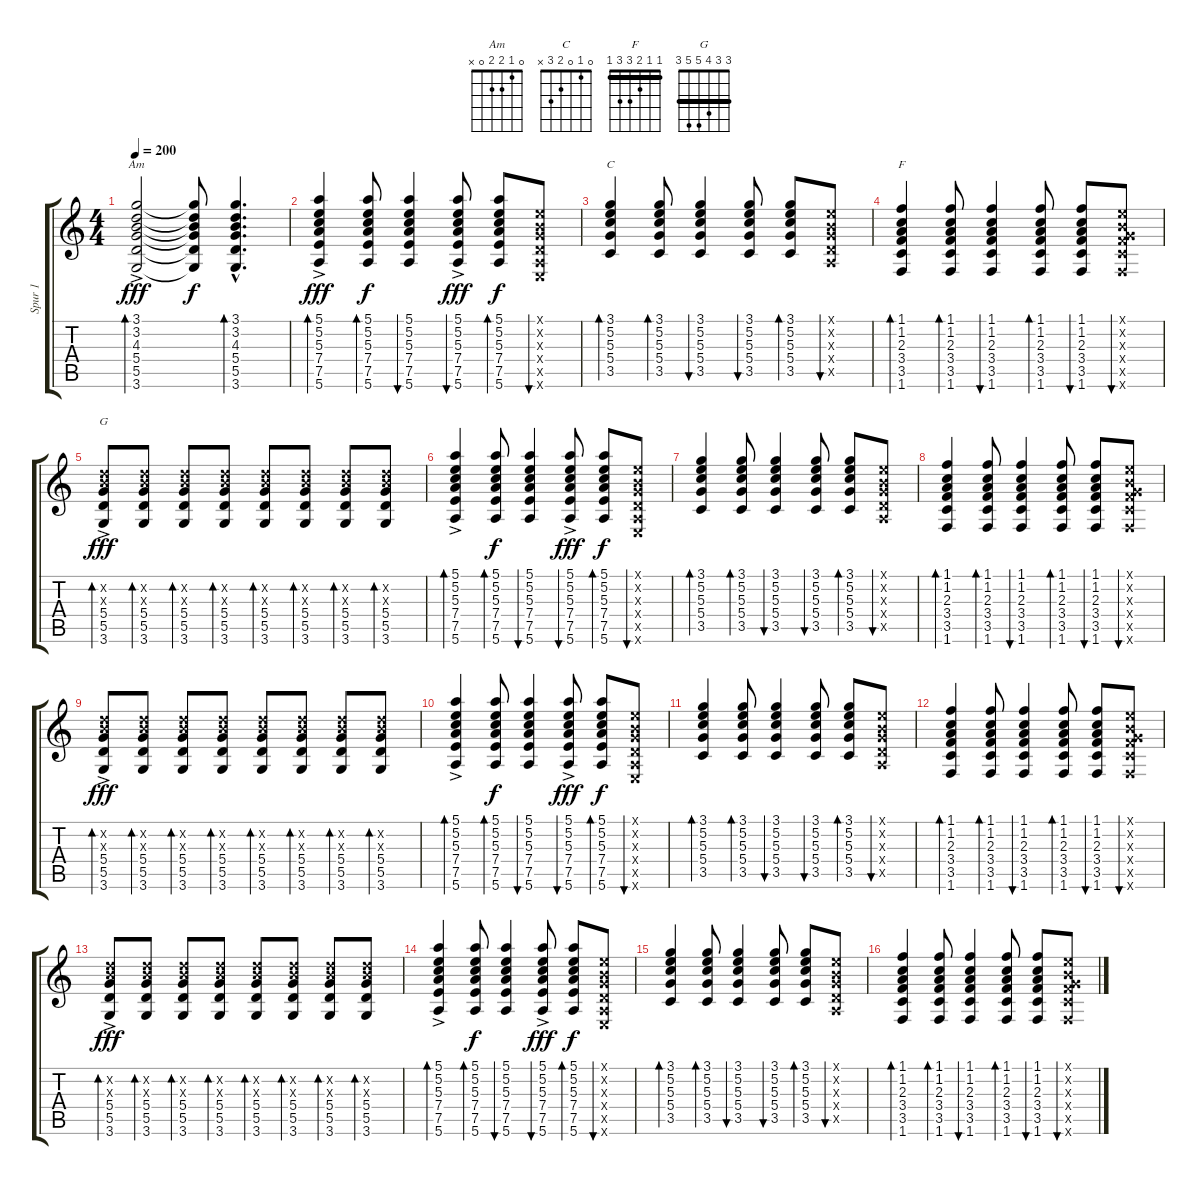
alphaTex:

\track ("Spur 1" "Spur 1") {instrument overdrivenguitar}
\staff {score tabs}
\tuning (E4 B3 G3 D3 A2 E2) {hide}
\chord ("Am" 0 1 2 2 0 x)
\chord ("C" 0 1 0 2 3 x)
\chord ("F" 1 1 2 3 3 1) {barre 1}
\chord ("G" 3 3 4 5 5 3) {barre 3}
\ts (4 4)
\tempo 200
\clef g2
\ks c
(3.1 3.2 4.3 5.4 5.5{ac} 3.6).2{bd 60 ch "Am" dy fff} (3.1{t} 3.2{t} 4.3{t} 5.4{t} 5.5{t} 3.6{t}).8{dy f} (3.1{hac} 3.2{hac} 4.3{hac} 5.4{hac} 5.5{hac} 3.6{hac}).4{d bd 60} |
(5.1 5.2 5.3 7.4 7.5{ac} 5.6).4{bd 60 dy fff} (5.1 5.2 5.3 7.4 7.5 5.6).8{bd 60 dy f} (5.1 5.2 5.3 7.4 7.5 5.6).4{bu 60} (5.1 5.2 5.3 7.4 7.5{ac} 5.6).8{bu 60 dy fff} (5.1 5.2 5.3 7.4 7.5 5.6).8{bd 60 dy f} (0.1{x} 0.2{x} 0.3{x} 0.4{x} 0.5{x} 0.6{x}).8{bu 60} |
(3.1 5.2 5.3 5.4 3.5).4{bd 60 ch "C"} (3.1 5.2 5.3 5.4 3.5).8{bd 60} (3.1 5.2 5.3 5.4 3.5).4{bu 60} (3.1 5.2 5.3 5.4 3.5).8{bu 60} (3.1 5.2 5.3 5.4 3.5).8{bd 60} (0.1{x} 0.2{x} 0.3{x} 0.4{x} 0.5{x}).8{bu 60} |
(1.1 1.2 2.3 3.4 3.5 1.6).4{bd 60 ch "F"} (1.1 1.2 2.3 3.4 3.5 1.6).8{bd 60} (1.1 1.2 2.3 3.4 3.5 1.6).4{bu 60} (1.1 1.2 2.3 3.4 3.5 1.6).8{bd 60} (1.1 1.2 2.3 3.4 3.5 1.6).8{bu 60} (0.1{x} 0.2{x} 0.3{x} 3.4{x} 3.5{x} 1.6{x}).8{bu 60} |
(3.2{x} 4.3{x} 5.4 5.5{ac} 3.6).8{bd 60 ch "G" dy fff} (3.2{x} 4.3{x} 5.4 5.5 3.6).8{bd 60} (3.2{x} 4.3{x} 5.4 5.5 3.6).8{bd 60} (3.2{x} 4.3{x} 5.4 5.5 3.6).8{bd 60} (3.2{x} 4.3{x} 5.4 5.5 3.6).8{bd 60} (3.2{x} 4.3{x} 5.4 5.5 3.6).8{bd 60} (3.2{x} 4.3{x} 5.4 5.5 3.6).8{bd 60} (3.2{x} 4.3{x} 5.4 5.5 3.6).8{bd 60} |
(5.1 5.2 5.3 7.4 7.5{ac} 5.6).4{bd 60} (5.1 5.2 5.3 7.4 7.5 5.6).8{bd 60 dy f} (5.1 5.2 5.3 7.4 7.5 5.6).4{bu 60} (5.1 5.2 5.3 7.4 7.5{ac} 5.6).8{bu 60 dy fff} (5.1 5.2 5.3 7.4 7.5 5.6).8{bd 60 dy f} (0.1{x} 0.2{x} 0.3{x} 0.4{x} 0.5{x} 0.6{x}).8{bu 60} |
(3.1 5.2 5.3 5.4 3.5).4{bd 60} (3.1 5.2 5.3 5.4 3.5).8{bd 60} (3.1 5.2 5.3 5.4 3.5).4{bu 60} (3.1 5.2 5.3 5.4 3.5).8{bu 60} (3.1 5.2 5.3 5.4 3.5).8{bd 60} (0.1{x} 0.2{x} 0.3{x} 0.4{x} 0.5{x}).8{bu 60} |
(1.1 1.2 2.3 3.4 3.5 1.6).4{bd 60} (1.1 1.2 2.3 3.4 3.5 1.6).8{bd 60} (1.1 1.2 2.3 3.4 3.5 1.6).4{bu 60} (1.1 1.2 2.3 3.4 3.5 1.6).8{bd 60} (1.1 1.2 2.3 3.4 3.5 1.6).8{bu 60} (0.1{x} 0.2{x} 0.3{x} 3.4{x} 3.5{x} 1.6{x}).8{bu 60} |
(3.2{x} 4.3{x} 5.4 5.5{ac} 3.6).8{bd 60 dy fff} (3.2{x} 4.3{x} 5.4 5.5 3.6).8{bd 60} (3.2{x} 4.3{x} 5.4 5.5 3.6).8{bd 60} (3.2{x} 4.3{x} 5.4 5.5 3.6).8{bd 60} (3.2{x} 4.3{x} 5.4 5.5 3.6).8{bd 60} (3.2{x} 4.3{x} 5.4 5.5 3.6).8{bd 60} (3.2{x} 4.3{x} 5.4 5.5 3.6).8{bd 60} (3.2{x} 4.3{x} 5.4 5.5 3.6).8{bd 60} |
(5.1 5.2 5.3 7.4 7.5{ac} 5.6).4{bd 60} (5.1 5.2 5.3 7.4 7.5 5.6).8{bd 60 dy f} (5.1 5.2 5.3 7.4 7.5 5.6).4{bu 60} (5.1 5.2 5.3 7.4 7.5{ac} 5.6).8{bu 60 dy fff} (5.1 5.2 5.3 7.4 7.5 5.6).8{bd 60 dy f} (0.1{x} 0.2{x} 0.3{x} 0.4{x} 0.5{x} 0.6{x}).8{bu 60} |
(3.1 5.2 5.3 5.4 3.5).4{bd 60} (3.1 5.2 5.3 5.4 3.5).8{bd 60} (3.1 5.2 5.3 5.4 3.5).4{bu 60} (3.1 5.2 5.3 5.4 3.5).8{bu 60} (3.1 5.2 5.3 5.4 3.5).8{bd 60} (0.1{x} 0.2{x} 0.3{x} 0.4{x} 0.5{x}).8{bu 60} |
(1.1 1.2 2.3 3.4 3.5 1.6).4{bd 60} (1.1 1.2 2.3 3.4 3.5 1.6).8{bd 60} (1.1 1.2 2.3 3.4 3.5 1.6).4{bu 60} (1.1 1.2 2.3 3.4 3.5 1.6).8{bd 60} (1.1 1.2 2.3 3.4 3.5 1.6).8{bu 60} (0.1{x} 0.2{x} 0.3{x} 3.4{x} 3.5{x} 1.6{x}).8{bu 60} |
(3.2{x} 4.3{x} 5.4 5.5{ac} 3.6).8{bd 60 dy fff} (3.2{x} 4.3{x} 5.4 5.5 3.6).8{bd 60} (3.2{x} 4.3{x} 5.4 5.5 3.6).8{bd 60} (3.2{x} 4.3{x} 5.4 5.5 3.6).8{bd 60} (3.2{x} 4.3{x} 5.4 5.5 3.6).8{bd 60} (3.2{x} 4.3{x} 5.4 5.5 3.6).8{bd 60} (3.2{x} 4.3{x} 5.4 5.5 3.6).8{bd 60} (3.2{x} 4.3{x} 5.4 5.5 3.6).8{bd 60} |
(5.1 5.2 5.3 7.4 7.5{ac} 5.6).4{bd 60} (5.1 5.2 5.3 7.4 7.5 5.6).8{bd 60 dy f} (5.1 5.2 5.3 7.4 7.5 5.6).4{bu 60} (5.1 5.2 5.3 7.4 7.5{ac} 5.6).8{bu 60 dy fff} (5.1 5.2 5.3 7.4 7.5 5.6).8{bd 60 dy f} (0.1{x} 0.2{x} 0.3{x} 0.4{x} 0.5{x} 0.6{x}).8{bu 60} |
(3.1 5.2 5.3 5.4 3.5).4{bd 60} (3.1 5.2 5.3 5.4 3.5).8{bd 60} (3.1 5.2 5.3 5.4 3.5).4{bu 60} (3.1 5.2 5.3 5.4 3.5).8{bu 60} (3.1 5.2 5.3 5.4 3.5).8{bd 60} (0.1{x} 0.2{x} 0.3{x} 0.4{x} 0.5{x}).8{bu 60} |
(1.1 1.2 2.3 3.4 3.5 1.6).4{bd 60} (1.1 1.2 2.3 3.4 3.5 1.6).8{bd 60} (1.1 1.2 2.3 3.4 3.5 1.6).4{bu 60} (1.1 1.2 2.3 3.4 3.5 1.6).8{bd 60} (1.1 1.2 2.3 3.4 3.5 1.6).8{bu 60} (0.1{x} 0.2{x} 0.3{x} 3.4{x} 3.5{x} 1.6{x}).8{bu 60}
